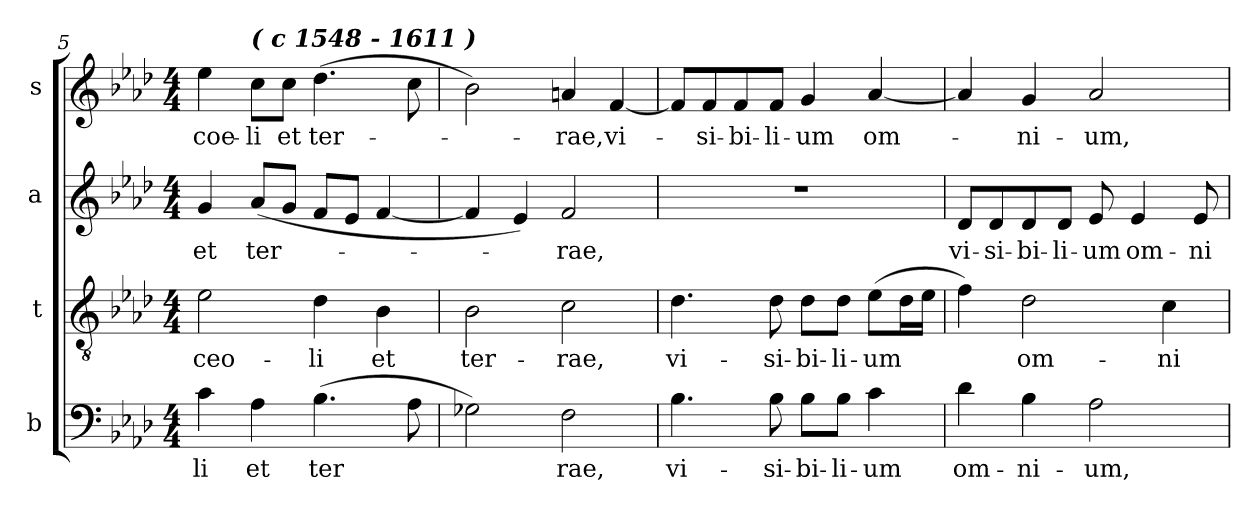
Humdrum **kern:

**kern	**text	**kern	**text	**kern	**text	**kern	**text
*part4	*part4	*part3	*part3	*part2	*part2	*part1	*part1
*staff4	*staff4	*staff3	*staff3	*staff2	*staff2	*staff1	*staff1
*I"b	*	*I"t	*	*I"a	*	*I"s	*
*clefF4	*	*clefGv2	*	*clefG2	*	*clefG2	*
*	*	*ITrd7c12	*	*	*	*	*
*k[b-e-a-d-]	*	*k[b-e-a-d-]	*	*k[b-e-a-d-]	*	*k[b-e-a-d-]	*
*f:	*	*f:	*	*f:	*	*f:	*
*M4/4	*	*M4/4	*	*M4/4	*	*M4/4	*
=5	=5	=5	=5	=5	=5	=5	=5
!	!LO:LY:b:color=#000000	!	!	!	!	!	!
!	!	!	!LO:LY:b:color=#000000	!	!	!	!
!	!	!	!	!	!LO:LY:b:color=#000000	!	!
!	!	!	!	!	!	!	!LO:LY:b:color=#000000
4ci\	-li	2E-i\	ceo-	4gi/	et	4ee-i\	coe-
!	!LO:LY:b:color=#000000	!	!	!	!	!	!
!	!	!	!	!	!LO:LY:b:color=#000000	!	!
!	!	!	!	!	!	!LO:TX:a:Bi:t=( c 1548 - 1611 )	!
!	!	!	!	!	!	!	!LO:LY:b:color=#000000
4A-i\	et	.	.	(8a-i/L	ter-	8cci\L	-li
!	!	!	!	!	!	!	!LO:LY:b:color=#000000
.	.	.	.	8gi/J	.	8cci\J	et
!	!LO:LY:b:color=#000000	!	!	!	!	!	!
!	!	!	!LO:LY:b:color=#000000	!	!	!	!
!	!	!	!	!	!	!	!LO:LY:b:color=#000000
(4.B-i\	ter-	4D-i\	-li	8fi/L	.	(4.dd-i\	ter-
.	.	.	.	8e-i/J	.	.	.
!	!	!	!LO:LY:b:color=#000000	!	!	!	!
.	.	4BB-i\	et	[4fi/	.	.	.
8A-i\	.	.	.	.	.	8cci\	.
!!LO:LB:g=z
=6	=6	=6	=6	=6	=6	=6	=6
!	!LO:LY:b:color=#000000	!	!	!	!	!	!
!	!	!	!LO:LY:b:color=#000000	!	!	!	!
2G-Xi\)	--	2BB-i\	ter-	4fi/]	.	2b-i\)	.
.	.	.	.	4e-i/)	.	.	.
!	!LO:LY:b:color=#000000	!	!	!	!	!	!
!	!	!	!LO:LY:b:color=#000000	!	!	!	!
!	!	!	!	!	!LO:LY:b:color=#000000	!	!
!	!	!	!	!	!	!	!LO:LY:b:color=#000000
2Fi\	rae,	2Ci\	-rae,	2fi/	-rae,	4ani/	-rae,
!	!	!	!	!	!	!	!LO:LY:b:color=#000000
.	.	.	.	.	.	[4fi/	vi-
=7	=7	=7	=7	=7	=7	=7	=7
!	!LO:LY:b:color=#000000	!	!	!	!	!	!
!	!	!	!LO:LY:b:color=#000000	!	!	!	!
4.B-i\	vi-	4.D-i\	vi-	1r	.	8fi/L]	.
!	!	!	!	!	!	!	!LO:LY:b:color=#000000
.	.	.	.	.	.	8fi/	-si-
!	!	!	!	!	!	!	!LO:LY:b:color=#000000
.	.	.	.	.	.	8fi/	-bi-
!	!LO:LY:b:color=#000000	!	!	!	!	!	!
!	!	!	!LO:LY:b:color=#000000	!	!	!	!
!	!	!	!	!	!	!	!LO:LY:b:color=#000000
8B-i\	-si-	8D-i\	-si-	.	.	8fi/J	-li-
!	!LO:LY:b:color=#000000	!	!	!	!	!	!
!	!	!	!LO:LY:b:color=#000000	!	!	!	!
!	!	!	!	!	!	!	!LO:LY:b:color=#000000
8B-i\L	-bi-	8D-i\L	-bi-	.	.	4gi/	-um
!	!LO:LY:b:color=#000000	!	!	!	!	!	!
!	!	!	!LO:LY:b:color=#000000	!	!	!	!
8B-i\J	-li-	8D-i\J	-li-	.	.	.	.
!	!LO:LY:b:color=#000000	!	!	!	!	!	!
!	!	!	!LO:LY:b:color=#000000	!	!	!	!
!	!	!	!	!	!	!	!LO:LY:b:color=#000000
4ci\	-um	(8E-i\L	-um	.	.	[4a-i/	om-
.	.	16D-i\L	.	.	.	.	.
.	.	16E-i\JJ	.	.	.	.	.
=8	=8	=8	=8	=8	=8	=8	=8
!	!LO:LY:b:color=#000000	!	!	!	!	!	!
!	!	!	!	!	!LO:LY:b:color=#000000	!	!
4d-i\	om-	4Fi\)	.	8d-i/L	vi-	4a-i/]	.
!	!	!	!	!	!LO:LY:b:color=#000000	!	!
.	.	.	.	8d-i/	-si-	.	.
!	!LO:LY:b:color=#000000	!	!	!	!	!	!
!	!	!	!LO:LY:b:color=#000000	!	!	!	!
!	!	!	!	!	!LO:LY:b:color=#000000	!	!
!	!	!	!	!	!	!	!LO:LY:b:color=#000000
4B-i\	-ni-	2D-i\	om-	8d-i/	-bi-	4gi/	-ni-
!	!	!	!	!	!LO:LY:b:color=#000000	!	!
.	.	.	.	8d-i/J	-li-	.	.
!	!LO:LY:b:color=#000000	!	!	!	!	!	!
!	!	!	!	!	!LO:LY:b:color=#000000	!	!
!	!	!	!	!	!	!	!LO:LY:b:color=#000000
2A-i\	-um,	.	.	8e-i/	-um	2a-i/	-um,
!	!	!	!	!	!LO:LY:b:color=#000000	!	!
.	.	.	.	4e-i/	om-	.	.
!	!	!	!LO:LY:b:color=#000000	!	!	!	!
.	.	4Ci\	-ni-	.	.	.	.
!	!	!	!	!	!LO:LY:b:color=#000000	!	!
.	.	.	.	8e-i/	-ni-	.	.
=	=	=	=	=	=	=	=
*-	*-	*-	*-	*-	*-	*-	*-
